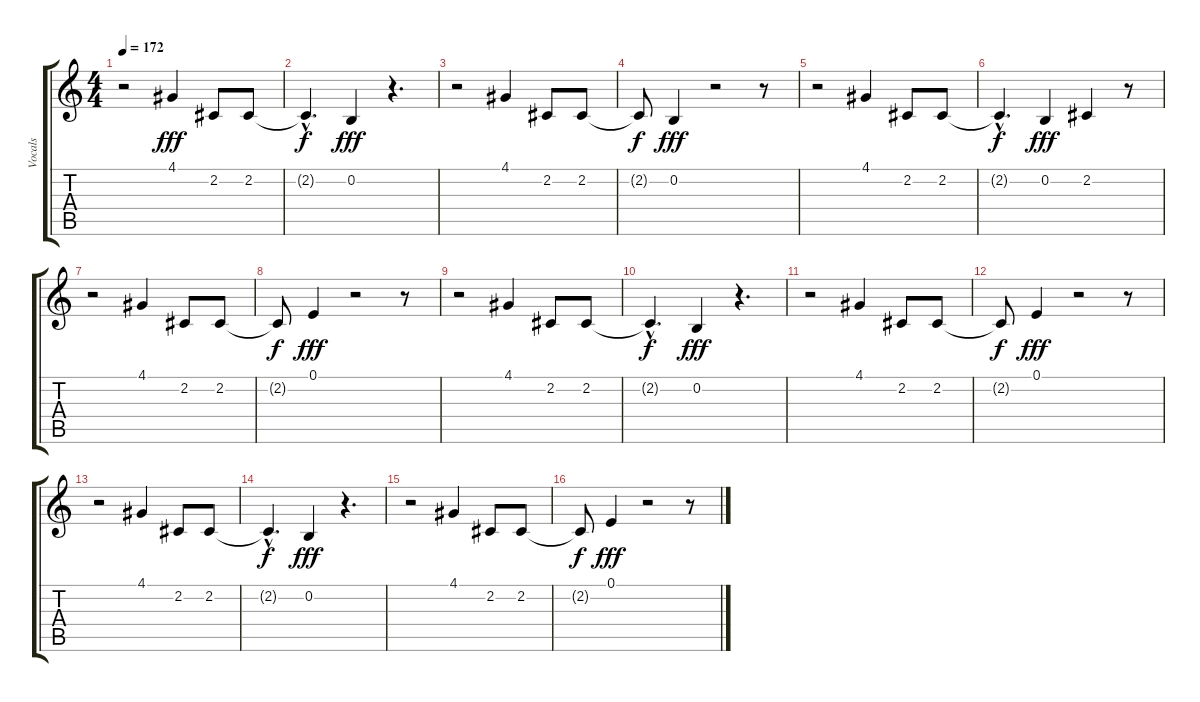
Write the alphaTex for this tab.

\track ("Vocals" "Vocals") {instrument lead1square}
\staff {score tabs}
\tuning (E4 B3 G3 D3 A2 E2) {hide}
\ts (4 4)
\tempo 172
\clef g2
\ks c
r.2{dy fff} 4.1.4 2.2.8 2.2.8 |
2.2{hac t}.4{d dy f} 0.2.4{dy fff} r.4{d} |
r.2 4.1.4 2.2.8 2.2.8 |
2.2{t}.8{dy f} 0.2.4{dy fff} r.2 r.8 |
r.2 4.1.4 2.2.8 2.2.8 |
2.2{hac t}.4{d dy f} 0.2.4{dy fff} 2.2.4 r.8 |
r.2 4.1.4 2.2.8 2.2.8 |
2.2{t}.8{dy f} 0.1.4{dy fff} r.2 r.8 |
r.2 4.1.4 2.2.8 2.2.8 |
2.2{hac t}.4{d dy f} 0.2.4{dy fff} r.4{d} |
r.2 4.1.4 2.2.8 2.2.8 |
2.2{t}.8{dy f} 0.1.4{dy fff} r.2 r.8 |
r.2 4.1.4 2.2.8 2.2.8 |
2.2{hac t}.4{d dy f} 0.2.4{dy fff} r.4{d} |
r.2 4.1.4 2.2.8 2.2.8 |
2.2{t}.8{dy f} 0.1.4{dy fff} r.2 r.8
